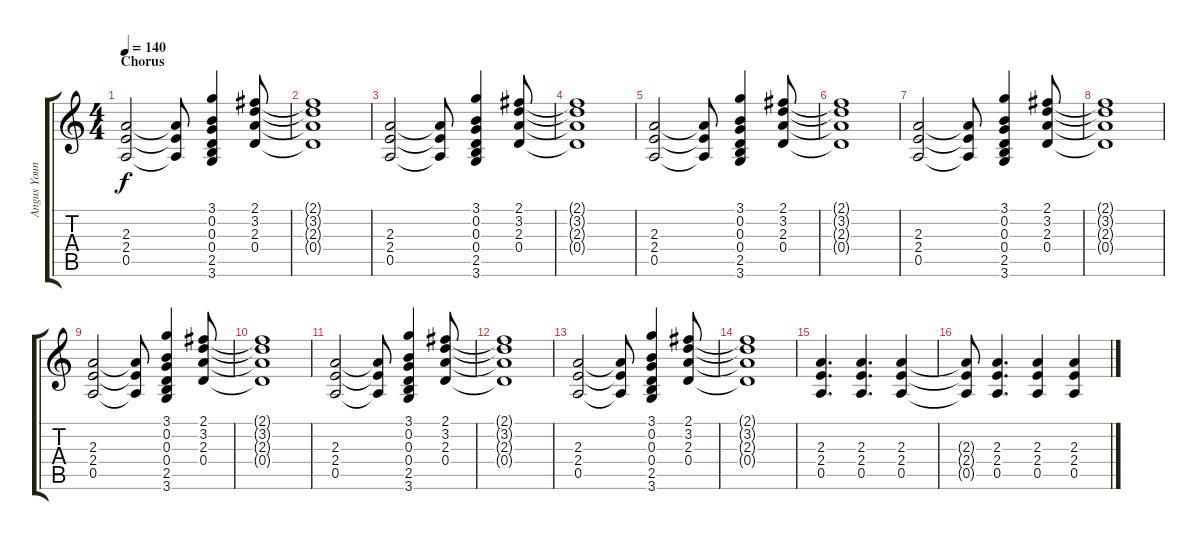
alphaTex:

\track ("Angus Young" "Angus Youn") {instrument distortionguitar}
\staff {score tabs}
\tuning (E4 B3 G3 D3 A2 E2) {hide}
\ts (4 4)
\section ("" "Chorus")
\tempo 140
\clef g2
\ks c
(2.3 2.4 0.5).2{dy f} (2.3{t} 2.4{t} 0.5{t}).8 (3.1 0.2 0.3 0.4 2.5 3.6).4 (2.1 3.2 2.3 0.4).8 |
(2.1{t} 3.2{t} 2.3{t} 0.4{t}).1 |
(2.3 2.4 0.5).2 (2.3{t} 2.4{t} 0.5{t}).8 (3.1 0.2 0.3 0.4 2.5 3.6).4 (2.1 3.2 2.3 0.4).8 |
(2.1{t} 3.2{t} 2.3{t} 0.4{t}).1 |
(2.3 2.4 0.5).2 (2.3{t} 2.4{t} 0.5{t}).8 (3.1 0.2 0.3 0.4 2.5 3.6).4 (2.1 3.2 2.3 0.4).8 |
(2.1{t} 3.2{t} 2.3{t} 0.4{t}).1 |
(2.3 2.4 0.5).2 (2.3{t} 2.4{t} 0.5{t}).8 (3.1 0.2 0.3 0.4 2.5 3.6).4 (2.1 3.2 2.3 0.4).8 |
(2.1{t} 3.2{t} 2.3{t} 0.4{t}).1 |
(2.3 2.4 0.5).2 (2.3{t} 2.4{t} 0.5{t}).8 (3.1 0.2 0.3 0.4 2.5 3.6).4 (2.1 3.2 2.3 0.4).8 |
(2.1{t} 3.2{t} 2.3{t} 0.4{t}).1 |
(2.3 2.4 0.5).2 (2.3{t} 2.4{t} 0.5{t}).8 (3.1 0.2 0.3 0.4 2.5 3.6).4 (2.1 3.2 2.3 0.4).8 |
(2.1{t} 3.2{t} 2.3{t} 0.4{t}).1 |
(2.3 2.4 0.5).2 (2.3{t} 2.4{t} 0.5{t}).8 (3.1 0.2 0.3 0.4 2.5 3.6).4 (2.1 3.2 2.3 0.4).8 |
(2.1{t} 3.2{t} 2.3{t} 0.4{t}).1 |
(2.3 2.4 0.5).4{d} (2.3 2.4 0.5).4{d} (2.3 2.4 0.5).4 |
(2.3{t} 2.4{t} 0.5{t}).8 (2.3 2.4 0.5).4{d} (2.3 2.4 0.5).4 (2.3 2.4 0.5).4
